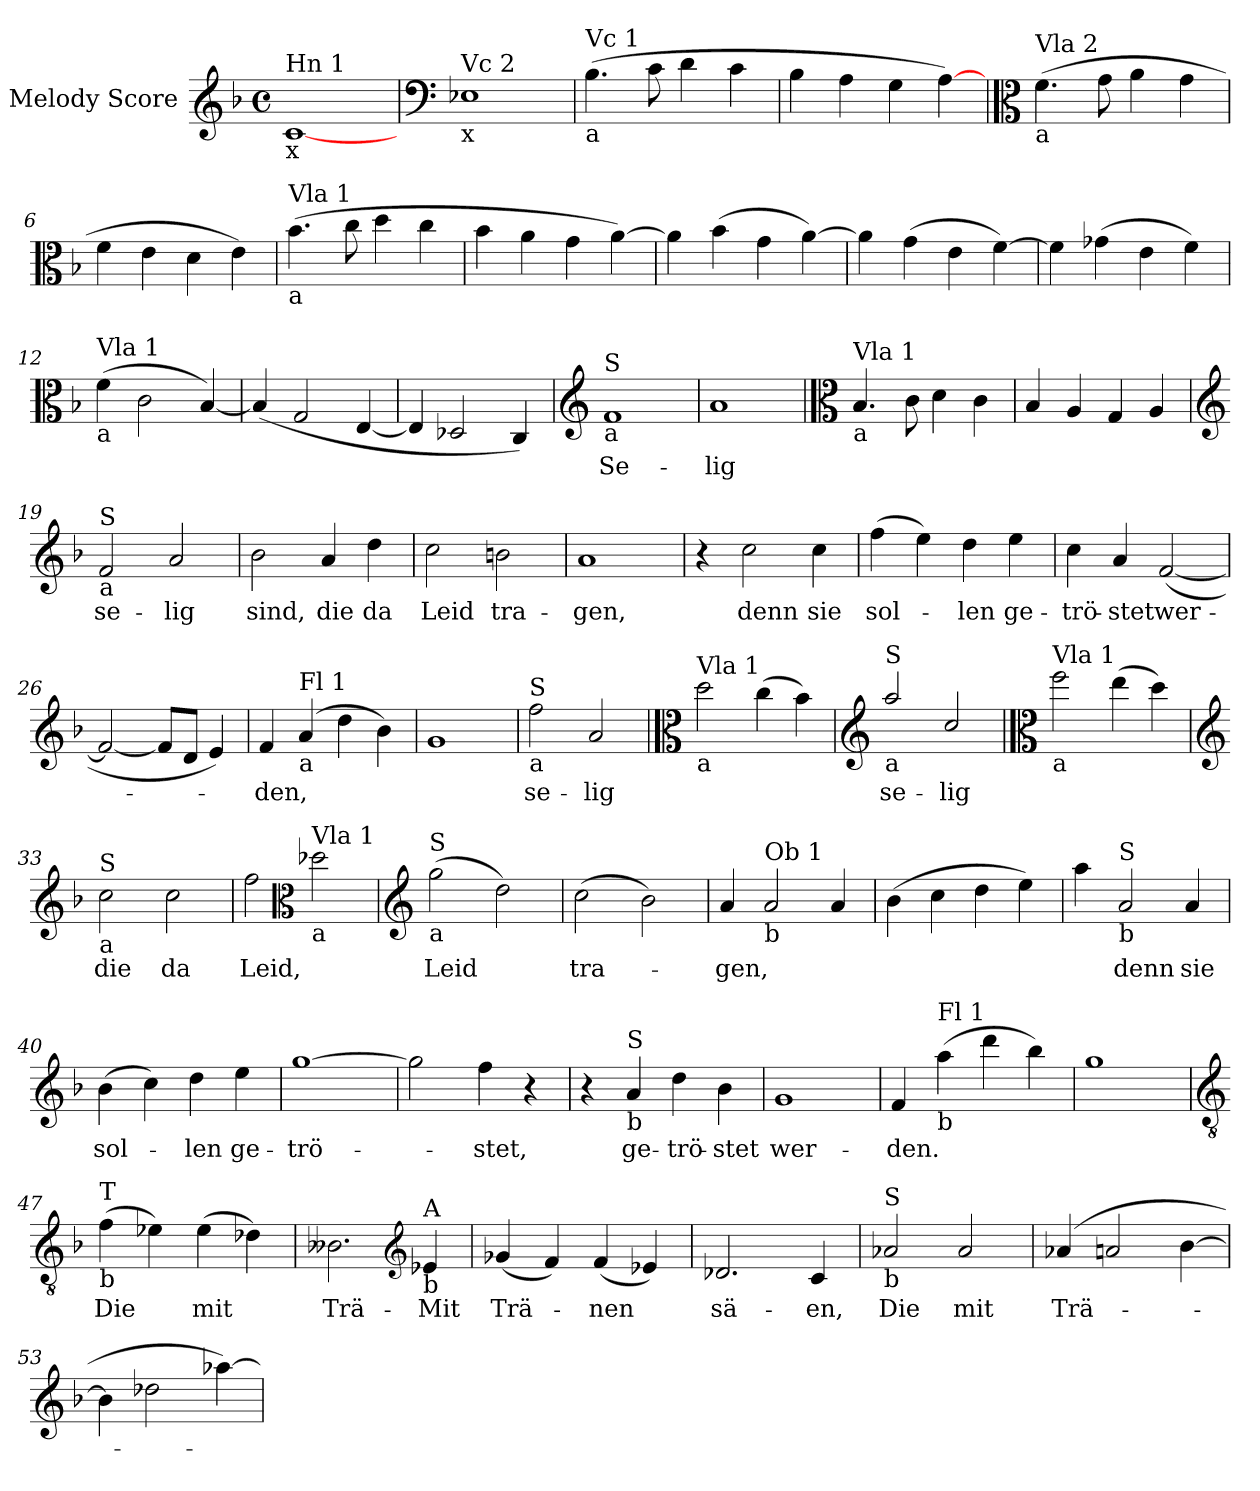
**kern	**text
*part1	*part1
*staff1	*staff1
*I"Melody Score	*
*k[b-]	*
*M4/4	*
*met(c)	*
=1	=1
!LO:TX:a:t=Hn 1	!
!LO:TX:b:t=x	!
[1c	.
=2	=2
*clefF4	*
!LO:TX:a:t=Vc 2	!
!LO:TX:b:t=x	!
1E-X	.
=3	=3
!LO:TX:a:t=Vc 1	!
!LO:TX:b:t=a	!
(4.B-\	.
8c\	.
4d\	.
4c\	.
=4	=4
4B-\	.
4A\	.
4G\	.
[4A\)	.
=5	=5
*clefC3	*
!LO:TX:a:t=Vla 2	!
!LO:TX:b:t=a	!
(4.f\	.
8g\	.
4a\	.
4g\	.
=6	=6
4f\	.
4e\	.
4d\	.
4e\)	.
=7	=7
!LO:TX:a:t=Vla 1	!
!LO:TX:b:t=a	!
(4.b-\	.
8cc\	.
4dd\	.
4cc\	.
=8	=8
4b-\	.
4a\	.
4g\	.
[4a\)	.
=9	=9
4a\]	.
(4b-\	.
4g\	.
[4a\)	.
=10	=10
4a\]	.
(4g\	.
4e\	.
[4f\)	.
=11	=11
4f\]	.
(4g-X\	.
4e\	.
4f\)	.
=12	=12
!LO:TX:a:t=Vla 1	!
!LO:TX:b:t=a	!
(4f\	.
2c\	.
[4B-/)	.
=13	=13
(4B-/]	.
2G/	.
[4E/	.
=14	=14
4E/]	.
2D-X/	.
4C/)	.
=15	=15
*clefG2	*
!LO:TX:a:t=S	!
!LO:TX:b:t=a	!
!	!LO:LY:b
1f	Se-
=16	=16
!	!LO:LY:b
1a	-lig
=17	=17
*clefC3	*
!LO:TX:a:t=Vla 1	!
!LO:TX:b:t=a	!
4.B-/	.
8c\	.
4d\	.
4c\	.
=18	=18
4B-/	.
4A/	.
4G/	.
4A/	.
=19	=19
*clefG2	*
!LO:TX:a:t=S	!
!LO:TX:b:t=a	!
!	!LO:LY:b
2f/	se-
!	!LO:LY:b
2a/	-lig
=20	=20
!	!LO:LY:b
2b-\	sind,
!	!LO:LY:b
4a/	die
!	!LO:LY:b
4dd\	da
=21	=21
!	!LO:LY:b
2cc\	Leid
!	!LO:LY:b
2bn\	tra-
=22	=22
!	!LO:LY:b
1a	-gen,
=23	=23
4r	.
!	!LO:LY:b
2cc\	denn
!	!LO:LY:b
4cc\	sie
=24	=24
!	!LO:LY:b
(4ff\	sol-
4ee\)	.
!	!LO:LY:b
4dd\	-len
!	!LO:LY:b
4ee\	ge-
=25	=25
!	!LO:LY:b
4cc\	-trö-
!	!LO:LY:b
4a/	-stet
!	!LO:LY:b
([2f/	wer-
=26	=26
2f/_	.
8f/L]	.
8d/J	.
4e/)	.
=27	=27
!	!LO:LY:b
4f/	-den,
!LO:TX:a:t=Fl 1	!
!LO:TX:b:t=a	!
(4a/	.
4dd\	.
4b-\)	.
=28	=28
1g	.
=29	=29
!LO:TX:a:t=S	!
!LO:TX:b:t=a	!
!	!LO:LY:b
2ff\	se-
!	!LO:LY:b
2a/	-lig
=30	=30
*clefC3	*
!LO:TX:a:t=Vla 1	!
!LO:TX:b:t=a	!
2dd\	.
(4cc\	.
4b-\)	.
=31	=31
*clefG2	*
!LO:TX:a:t=S	!
!LO:TX:b:t=a	!
!	!LO:LY:b
2aa/	se-
!	!LO:LY:b
2cc/	-lig
=32	=32
*clefC3	*
!LO:TX:a:t=Vla 1	!
!LO:TX:b:t=a	!
2ff\	.
(4ee\	.
4dd\)	.
=33	=33
*clefG2	*
!LO:TX:a:t=S	!
!LO:TX:b:t=a	!
!	!LO:LY:b
2cc\	die
!	!LO:LY:b
2cc\	da
=34	=34
!	!LO:LY:b
2ff\	Leid,
*clefC3	*
!LO:TX:a:t=Vla 1	!
!LO:TX:b:t=a	!
2dd-X\	.
=35	=35
*clefG2	*
!LO:TX:a:t=S	!
!LO:TX:b:t=a	!
!	!LO:LY:b
(2gg\	Leid
2dd\)	.
=36	=36
!	!LO:LY:b
(2cc\	tra-
2b-\)	.
=37	=37
!	!LO:LY:b
4a/	-gen,
!LO:TX:a:t=Ob 1	!
!LO:TX:b:t=b	!
2a/	.
4a/	.
=38	=38
(4b-\	.
4cc\	.
4dd\	.
4ee\)	.
=39	=39
4aa	.
!LO:TX:a:t=S	!
!LO:TX:b:t=b	!
!	!LO:LY:b
2a/	denn
!	!LO:LY:b
4a/	sie
=40	=40
!	!LO:LY:b
(4b-\	sol-
4cc\)	.
!	!LO:LY:b
4dd\	-len
!	!LO:LY:b
4ee\	ge-
=41	=41
!	!LO:LY:b
[1gg	-trö-
=42	=42
2gg\]	.
!	!LO:LY:b
4ff\	-stet,
4r	.
=43	=43
4r	.
!LO:TX:a:t=S	!
!LO:TX:b:t=b	!
!	!LO:LY:b
4a/	ge-
!	!LO:LY:b
4dd\	-trö-
!	!LO:LY:b
4b-\	-stet
=44	=44
!	!LO:LY:b
1g	wer-
=45	=45
!	!LO:LY:b
4f/	-den.
!LO:TX:a:t=Fl 1	!
!LO:TX:b:t=b	!
(4aa\	.
4ddd\	.
4bb-\)	.
=46	=46
1gg	.
=47	=47
*clefGv2	*
!LO:TX:a:t=T	!
!LO:TX:b:t=b	!
!	!LO:LY:b
(4f\	Die
4e-X\)	.
!	!LO:LY:b
(4e-\	mit
4d-X\)	.
=48	=48
!	!LO:LY:b
2.B--X\	Trä-
*clefG2	*
!LO:TX:a:t=A	!
!LO:TX:b:t=b	!
!	!LO:LY:b
4e-X/	Mit
=49	=49
!	!LO:LY:b
(4g-X/	Trä-
4f/)	.
!	!LO:LY:b
(4f/	-nen
4e-X/)	.
=50	=50
!	!LO:LY:b
2.d-X/	sä-
!	!LO:LY:b
4c/	-en,
=51	=51
!LO:TX:a:t=S	!
!LO:TX:b:t=b	!
!	!LO:LY:b
2a-X/	Die
!	!LO:LY:b
2a-/	mit
=52	=52
!	!LO:LY:b
(4a-X/	Trä-
2an/	.
[4b-\	.
=53	=53
4b-\]	.
2dd-X\	.
[4aa-X\)	.
=	=
*-	*-
